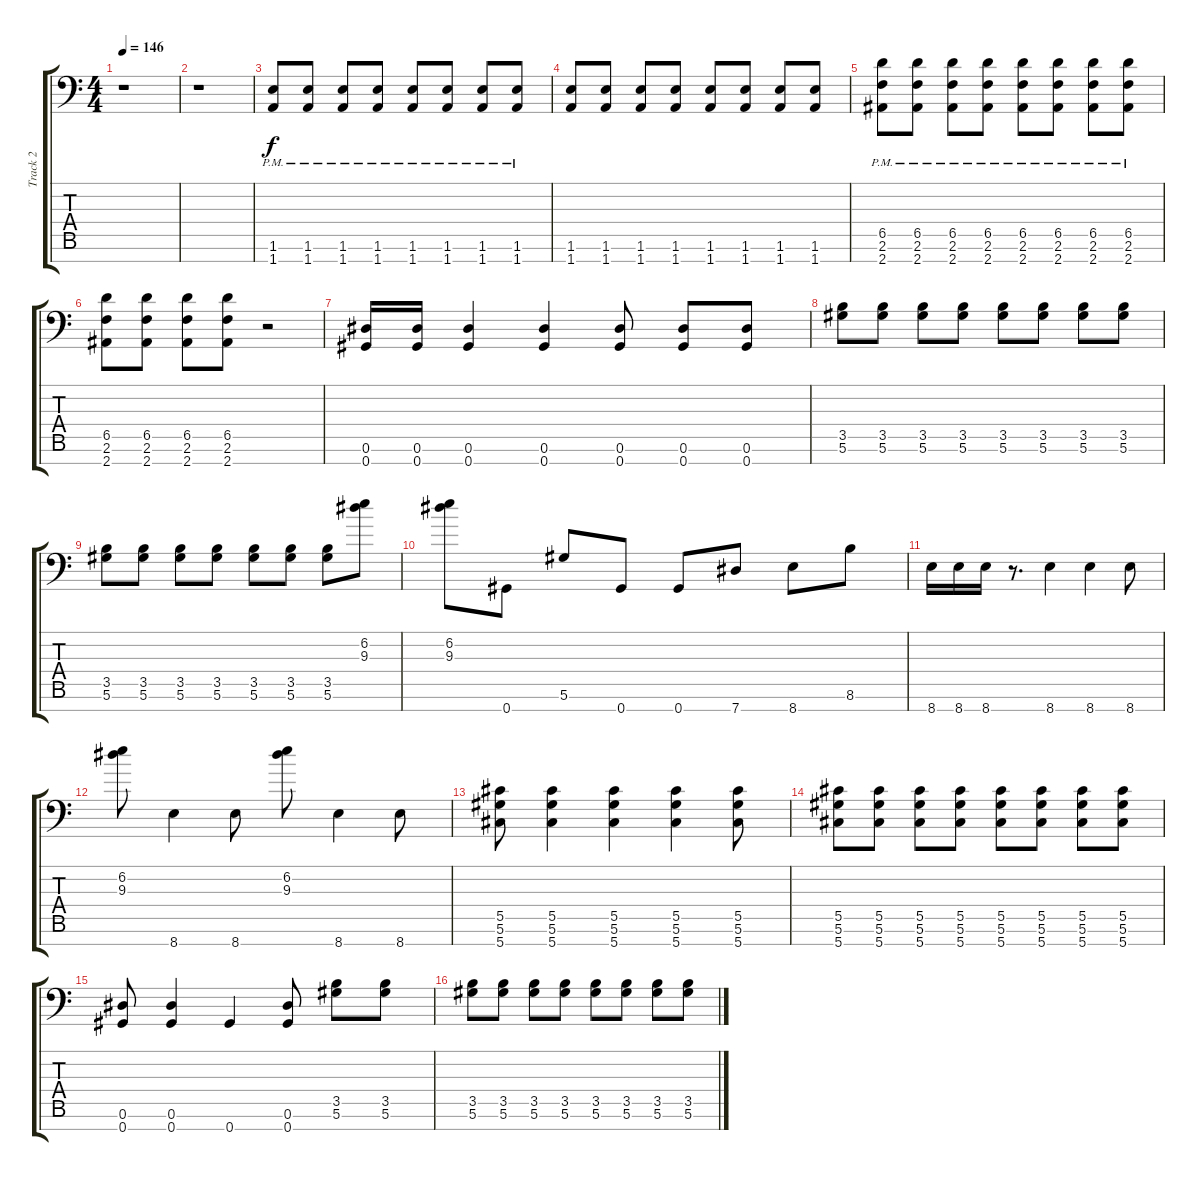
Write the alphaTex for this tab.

\track ("Track 2" "Track 2") {instrument distortionguitar}
\staff {score tabs}
\tuning (Eb4 Bb3 Gb3 Db3 Ab2 Eb2 Ab1) {hide}
\ts (4 4)
\tempo 146
\clef f4
\ks c
r.1{dy f instrument distortionguitar} |
r.1 |
(1.6{pm} 1.7{pm}).8 (1.6{pm} 1.7{pm}).8 (1.6{pm} 1.7{pm}).8 (1.6{pm} 1.7{pm}).8 (1.6{pm} 1.7{pm}).8 (1.6{pm} 1.7{pm}).8 (1.6{pm} 1.7{pm}).8 (1.6{pm} 1.7{pm}).8 |
(1.6 1.7).8 (1.6 1.7).8 (1.6 1.7).8 (1.6 1.7).8 (1.6 1.7).8 (1.6 1.7).8 (1.6 1.7).8 (1.6 1.7).8 |
(6.5{pm} 2.6{pm} 2.7{pm}).8 (6.5{pm} 2.6{pm} 2.7{pm}).8 (6.5{pm} 2.6{pm} 2.7{pm}).8 (6.5{pm} 2.6{pm} 2.7{pm}).8 (6.5{pm} 2.6{pm} 2.7{pm}).8 (6.5{pm} 2.6{pm} 2.7{pm}).8 (6.5{pm} 2.6{pm} 2.7{pm}).8 (6.5{pm} 2.6{pm} 2.7{pm}).8 |
(6.5 2.6 2.7).8 (6.5 2.6 2.7).8 (6.5 2.6 2.7).8 (6.5 2.6 2.7).8 r.2 |
(0.6 0.7).16 (0.6 0.7).16 (0.6 0.7).4 (0.6 0.7).4 (0.6 0.7).8 (0.6 0.7).8 (0.6 0.7).8 |
(3.5 5.6).8 (3.5 5.6).8 (3.5 5.6).8 (3.5 5.6).8 (3.5 5.6).8 (3.5 5.6).8 (3.5 5.6).8 (3.5 5.6).8 |
(3.5 5.6).8 (3.5 5.6).8 (3.5 5.6).8 (3.5 5.6).8 (3.5 5.6).8 (3.5 5.6).8 (3.5 5.6).8 (6.2 9.3).8 |
(6.2 9.3).8 0.7.8 5.6.8 0.7.8 0.7.8 7.7.8 8.7.8 8.6.8 |
8.7.16 8.7.16 8.7.16 r.8{d} 8.7.4 8.7.4 8.7.8 |
(6.2 9.3).8 8.7.4 8.7.8 (6.2 9.3).8 8.7.4 8.7.8 |
(5.5 5.6 5.7).8 (5.5 5.6 5.7).4 (5.5 5.6 5.7).4 (5.5 5.6 5.7).4 (5.5 5.6 5.7).8 |
(5.5 5.6 5.7).8 (5.5 5.6 5.7).8 (5.5 5.6 5.7).8 (5.5 5.6 5.7).8 (5.5 5.6 5.7).8 (5.5 5.6 5.7).8 (5.5 5.6 5.7).8 (5.5 5.6 5.7).8 |
(0.6 0.7).8 (0.6 0.7).4 0.7.4 (0.6 0.7).8 (3.5 5.6).8 (3.5 5.6).8 |
(3.5 5.6).8 (3.5 5.6).8 (3.5 5.6).8 (3.5 5.6).8 (3.5 5.6).8 (3.5 5.6).8 (3.5 5.6).8 (3.5 5.6).8
